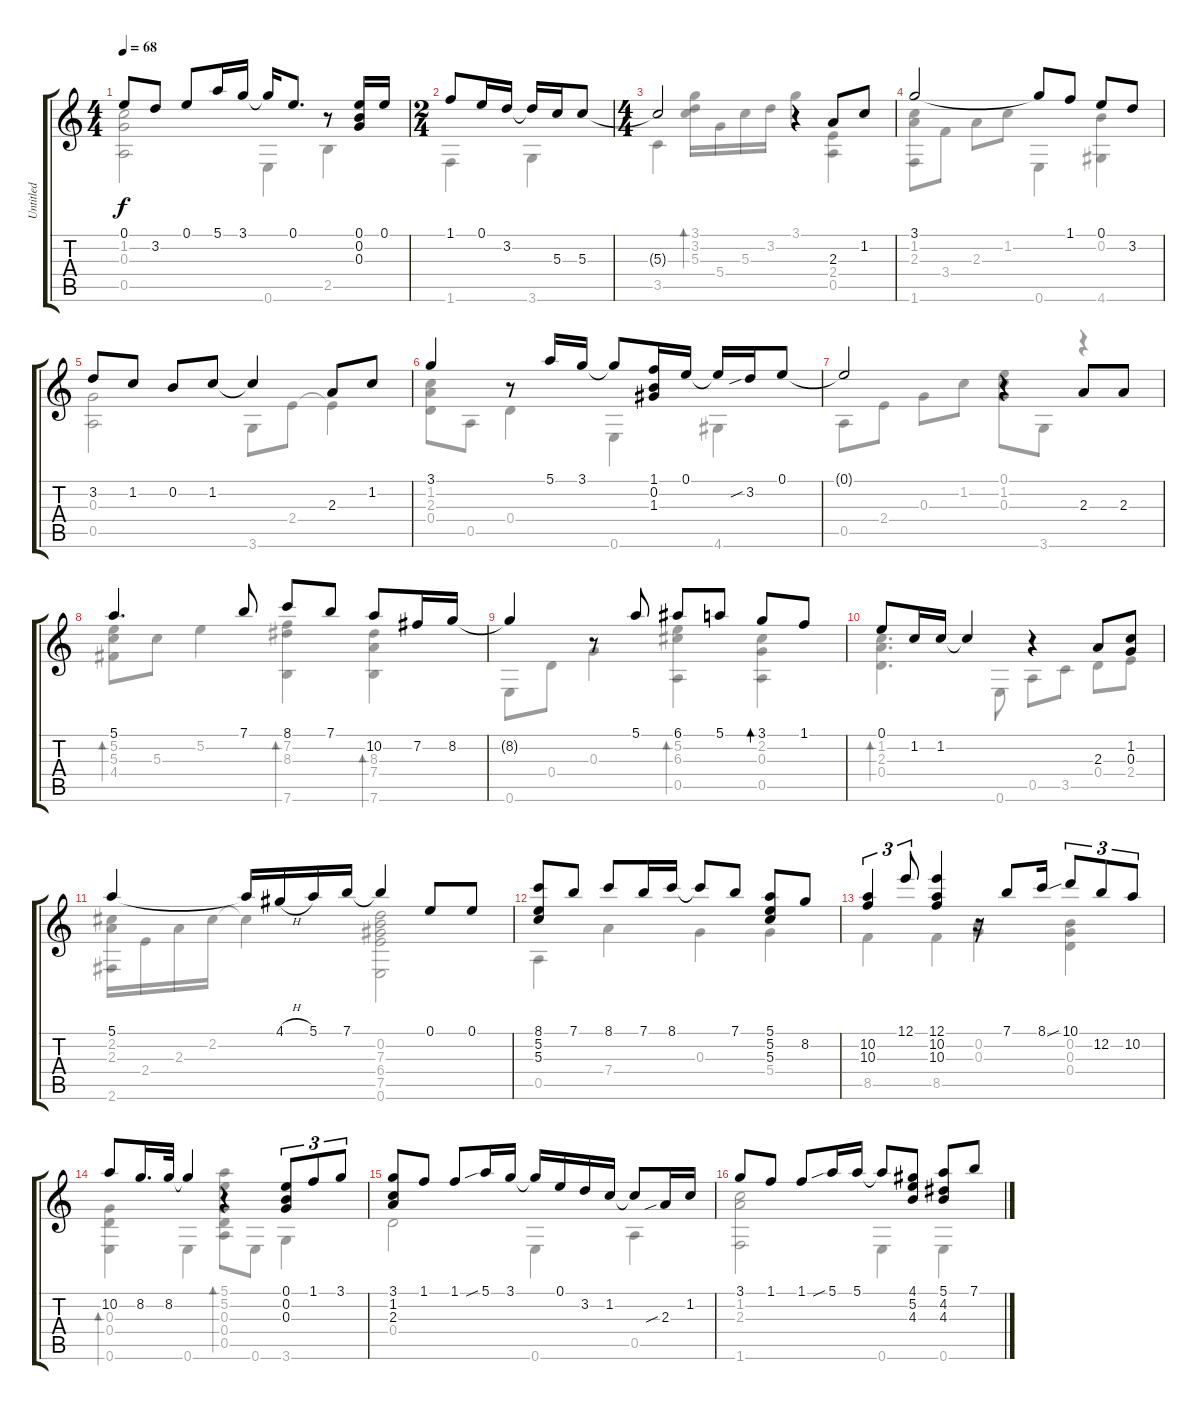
\track ("Untitled" "Untitled") {instrument acousticguitarnylon}
\staff {score tabs}
\tuning (E4 B3 G3 D3 A2 E2) {hide}
\voice
\ts (4 4)
\tempo 68
\clef g2
\ks c
0.1.8{dy f} 3.2.8 0.1.8 5.1.16 3.1.16 3.1{t}.16 0.1.8{d} r.8 (0.1 0.2 0.3).16 0.1.16 |
\ts (2 4)
1.1.8 0.1.16 3.2.16 3.2{t}.16 5.3.16 5.3.8 |
\ts (4 4)
5.3{t}.2 r.4 2.3.8 1.2.8 |
3.1.2 3.1{t}.8 1.1.8 0.1.8 3.2.8 |
3.2.8 1.2.8 0.2.8 1.2.8 1.2{t}.4 2.3.8 1.2.8 |
3.1.4 r.8 5.1.16 3.1.16 3.1{t}.8 (1.1 0.2 1.3).16 0.1.16 0.1{t}.16 3.2{sib}.16 0.1.8 |
0.1{t}.2 r.4 2.3.8 2.3.8 |
5.1.4{d} 7.1.8 8.1.8 7.1.8 10.2.8 7.2.16 8.2.16 |
8.2{t}.4 r.8 5.1.8 6.1.8 5.1.8 3.1.8{bd 30} 1.1.8 |
0.1.8 1.2.16 1.2.16 1.2{t}.4 r.4 2.3.8 (1.2 0.3).8 |
5.1.4 5.1{t}.16 4.1{h}.16 5.1.16 7.1.16 7.1{t}.4 0.1.8 0.1.8 |
(8.1 5.2 5.3).8 7.1.8 8.1.8 7.1.16 8.1.16 8.1{t}.8 7.1.8 (5.1 5.2 5.3).8 8.2.8 |
(10.2 10.3).4{tu (3 2)} 12.1.8{tu (3 2)} (12.1 10.2 10.3).4 r.16 7.1.8 8.1.16 10.1{sib}.8{tu (3 2)} 12.2.8{tu (3 2)} 10.2.8{tu (3 2)} |
10.2.8 8.2.16{d} 8.2.32 8.2{t}.4 r.4 (0.1 0.2 0.3).8{tu (3 2)} 1.1.8{tu (3 2)} 3.1.8{tu (3 2)} |
(3.1 1.2 2.3).8 1.1.8 1.1.8 5.1{sib}.16 3.1.16 3.1{t}.16 0.1.16 3.2.16 1.2.16 1.2{t}.8 2.3{sib}.16 1.2.16 |
3.1.8 1.1.8 1.1.8 5.1{sib}.16 5.1.16 5.1{t}.8 (4.1 5.2 4.3).8 (5.1 4.2 4.3).8 7.1.8
\voice
\clef g2
\ottava regular
\simile none
\ks c
(1.2 0.3 0.5).2{dy f} 0.6.4 2.5.4 |
1.6.4 3.6.4 |
3.5.4 (3.1 3.2 5.3).16{bd 30} 5.4.16 5.3.16 3.2.16 3.1.4 (2.4 0.5).4 |
(1.2 2.3 1.6).8 3.4.8 2.3.8 1.2.8 0.6.4 (0.2 4.6).4 |
(0.3 0.5).2 3.6.8 2.4.8 2.4{t}.4 |
(1.2 2.3 0.4).8 0.5.8 0.4.4 0.6.4 4.6.4 |
0.5.8 2.4.8 0.3.8 1.2.8 (0.1 1.2 0.3).8 3.6.8 r.4 |
(5.2 5.3 4.4).8{bd 30} 5.3.8 5.2.4 (7.2 8.3 7.6).4{bd 30} (8.3 7.4 7.6).4{bd 30} |
0.6.8 0.4.8 0.3.4 (5.2 6.3 0.5).4{bd 30} (2.2 0.3 0.5).4 |
(1.2 2.3 0.4).4{d bd 30} 0.6.8 0.5.8 3.5.8 0.4.8 2.4.8 |
(2.2 2.3 2.6).16 2.4.16 2.3.16 2.2.16 2.2{t}.4 (0.2 7.3 6.4 7.5 0.6).2 |
0.5.4 7.4.4 0.3.4 5.4.4 |
8.5.4 8.5.4 (0.2 0.3).4 (0.2 0.3 0.4).4 |
(0.3 0.4 0.6).4{bd 30} 0.6.4 (5.1 5.2 0.3 0.4 0.5).8{bd 30} 0.6.8 3.6.4 |
0.4.2 0.6.4 0.5.4 |
(1.2 2.3 1.6).2 0.6.4 0.6.4
